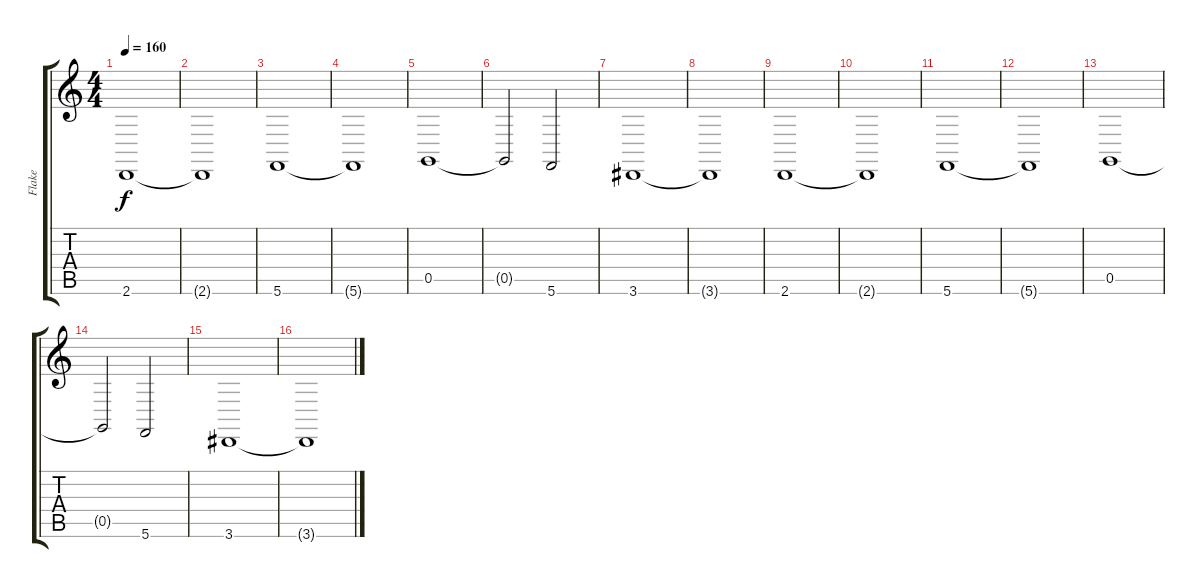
\track ("Flake" "Flake") {instrument stringensemble1}
\staff {score tabs}
\tuning (D4 A3 F3 C3 G2 C2) {hide}
\ts (4 4)
\tempo 160
\clef g2
\ks c
2.6.1{dy f} |
2.6{t}.1 |
5.6.1 |
5.6{t}.1 |
0.5.1 |
0.5{t}.2 5.6.2 |
3.6.1 |
3.6{t}.1 |
2.6.1 |
2.6{t}.1 |
5.6.1 |
5.6{t}.1 |
0.5.1 |
0.5{t}.2 5.6.2 |
3.6.1 |
3.6{t}.1
